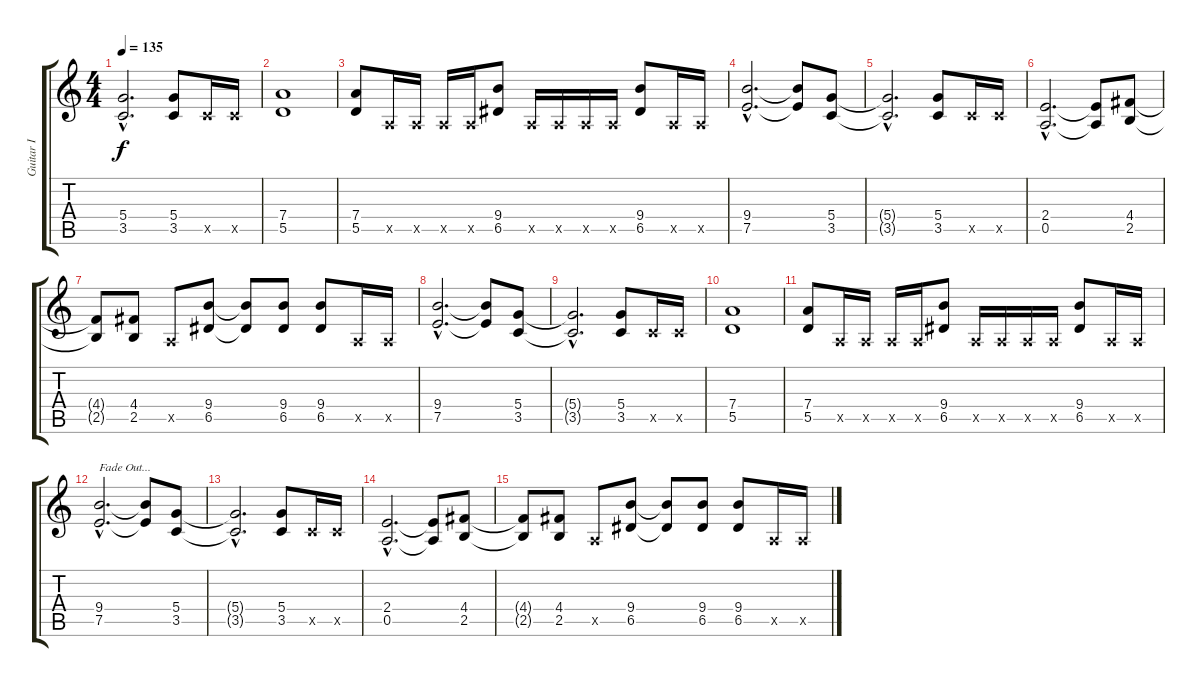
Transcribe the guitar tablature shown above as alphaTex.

\track ("Guitar I" "Guitar I") {instrument distortionguitar}
\staff {score tabs}
\tuning (E4 B3 G3 D3 A2 E2) {hide}
\ts (4 4)
\tempo 135
\clef g2
\ks c
(5.4{hac t} 3.5{hac t}).2{d dy f} (5.4 3.5).8 3.5{x}.16 3.5{x}.16 |
(7.4 5.5).1 |
(7.4 5.5).8 0.5{x}.16 0.5{x}.16 0.5{x}.16 0.5{x}.16 (9.4 6.5).8 0.5{x}.16 0.5{x}.16 0.5{x}.16 0.5{x}.16 (9.4 6.5).8 0.5{x}.16 0.5{x}.16 |
(9.4{hac} 7.5{hac}).2{d} (9.4{t} 7.5{t}).8 (5.4 3.5).8 |
(5.4{hac t} 3.5{hac t}).2{d} (5.4 3.5).8 3.5{x}.16 3.5{x}.16 |
(2.4{hac} 0.5{hac}).2{d} (2.4{t} 0.5{t}).8 (4.4 2.5).8 |
(4.4{t} 2.5{t}).8 (4.4 2.5).8 0.5{x}.8 (9.4 6.5).8 (9.4{t} 6.5{t}).8 (9.4 6.5).8 (9.4 6.5).8 0.5{x}.16 0.5{x}.16 |
(9.4{hac} 7.5{hac}).2{d} (9.4{t} 7.5{t}).8 (5.4 3.5).8 |
(5.4{hac t} 3.5{hac t}).2{d} (5.4 3.5).8 3.5{x}.16 3.5{x}.16 |
(7.4 5.5).1 |
(7.4 5.5).8 0.5{x}.16 0.5{x}.16 0.5{x}.16 0.5{x}.16 (9.4 6.5).8 0.5{x}.16 0.5{x}.16 0.5{x}.16 0.5{x}.16 (9.4 6.5).8 0.5{x}.16 0.5{x}.16 |
(9.4{hac} 7.5{hac}).2{d txt "Fade Out..." volume 7} (9.4{t} 7.5{t}).8 (5.4 3.5).8 |
(5.4{hac t} 3.5{hac t}).2{d} (5.4 3.5).8 3.5{x}.16 3.5{x}.16 |
(2.4{hac} 0.5{hac}).2{d volume 1} (2.4{t} 0.5{t}).8 (4.4 2.5).8 |
(4.4{t} 2.5{t}).8 (4.4 2.5).8 0.5{x}.8 (9.4 6.5).8 (9.4{t} 6.5{t}).8 (9.4 6.5).8 (9.4 6.5).8 0.5{x}.16 0.5{x}.16
